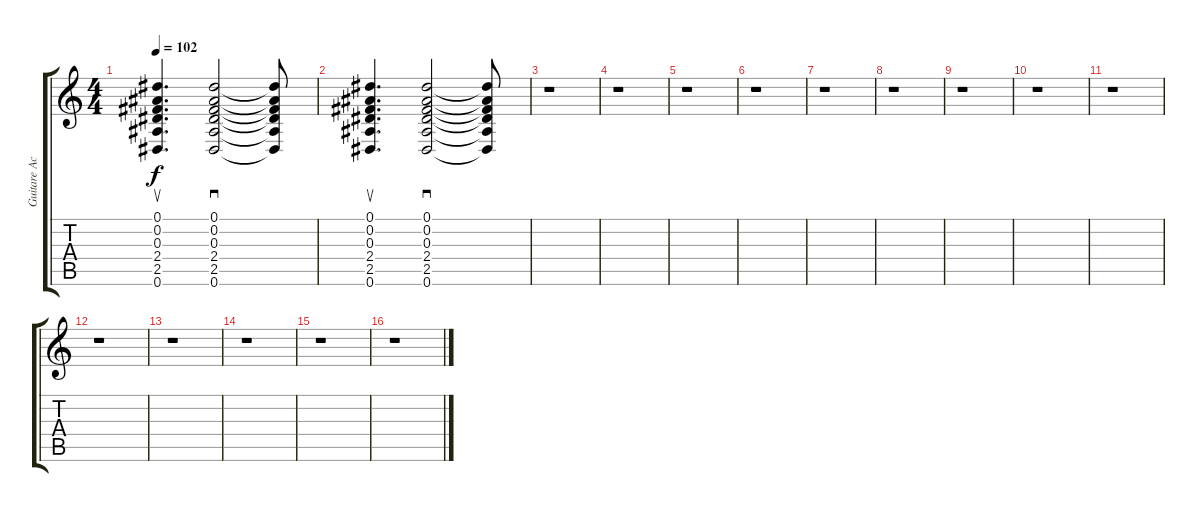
\track ("Guitare Acoustique" "Guitare Ac") {instrument acousticguitarsteel}
\staff {score tabs}
\tuning (Eb4 Bb3 Gb3 Db3 Ab2 Eb2) {hide}
\ts (4 4)
\tempo 102
\clef g2
\ks c
(0.1 0.2 0.3 2.4 2.5 0.6).4{d su dy f} (0.1 0.2 0.3 2.4 2.5 0.6).2{sd} (0.1{t} 0.2{t} 0.3{t} 2.4{t} 2.5{t} 0.6{t}).8 |
(0.1 0.2 0.3 2.4 2.5 0.6).4{d su} (0.1 0.2 0.3 2.4 2.5 0.6).2{sd} (0.1{t} 0.2{t} 0.3{t} 2.4{t} 2.5{t} 0.6{t}).8 |
r.1 |
r.1 |
r.1 |
r.1 |
r.1 |
r.1 |
r.1 |
r.1 |
r.1 |
r.1 |
r.1 |
r.1 |
r.1 |
r.1
